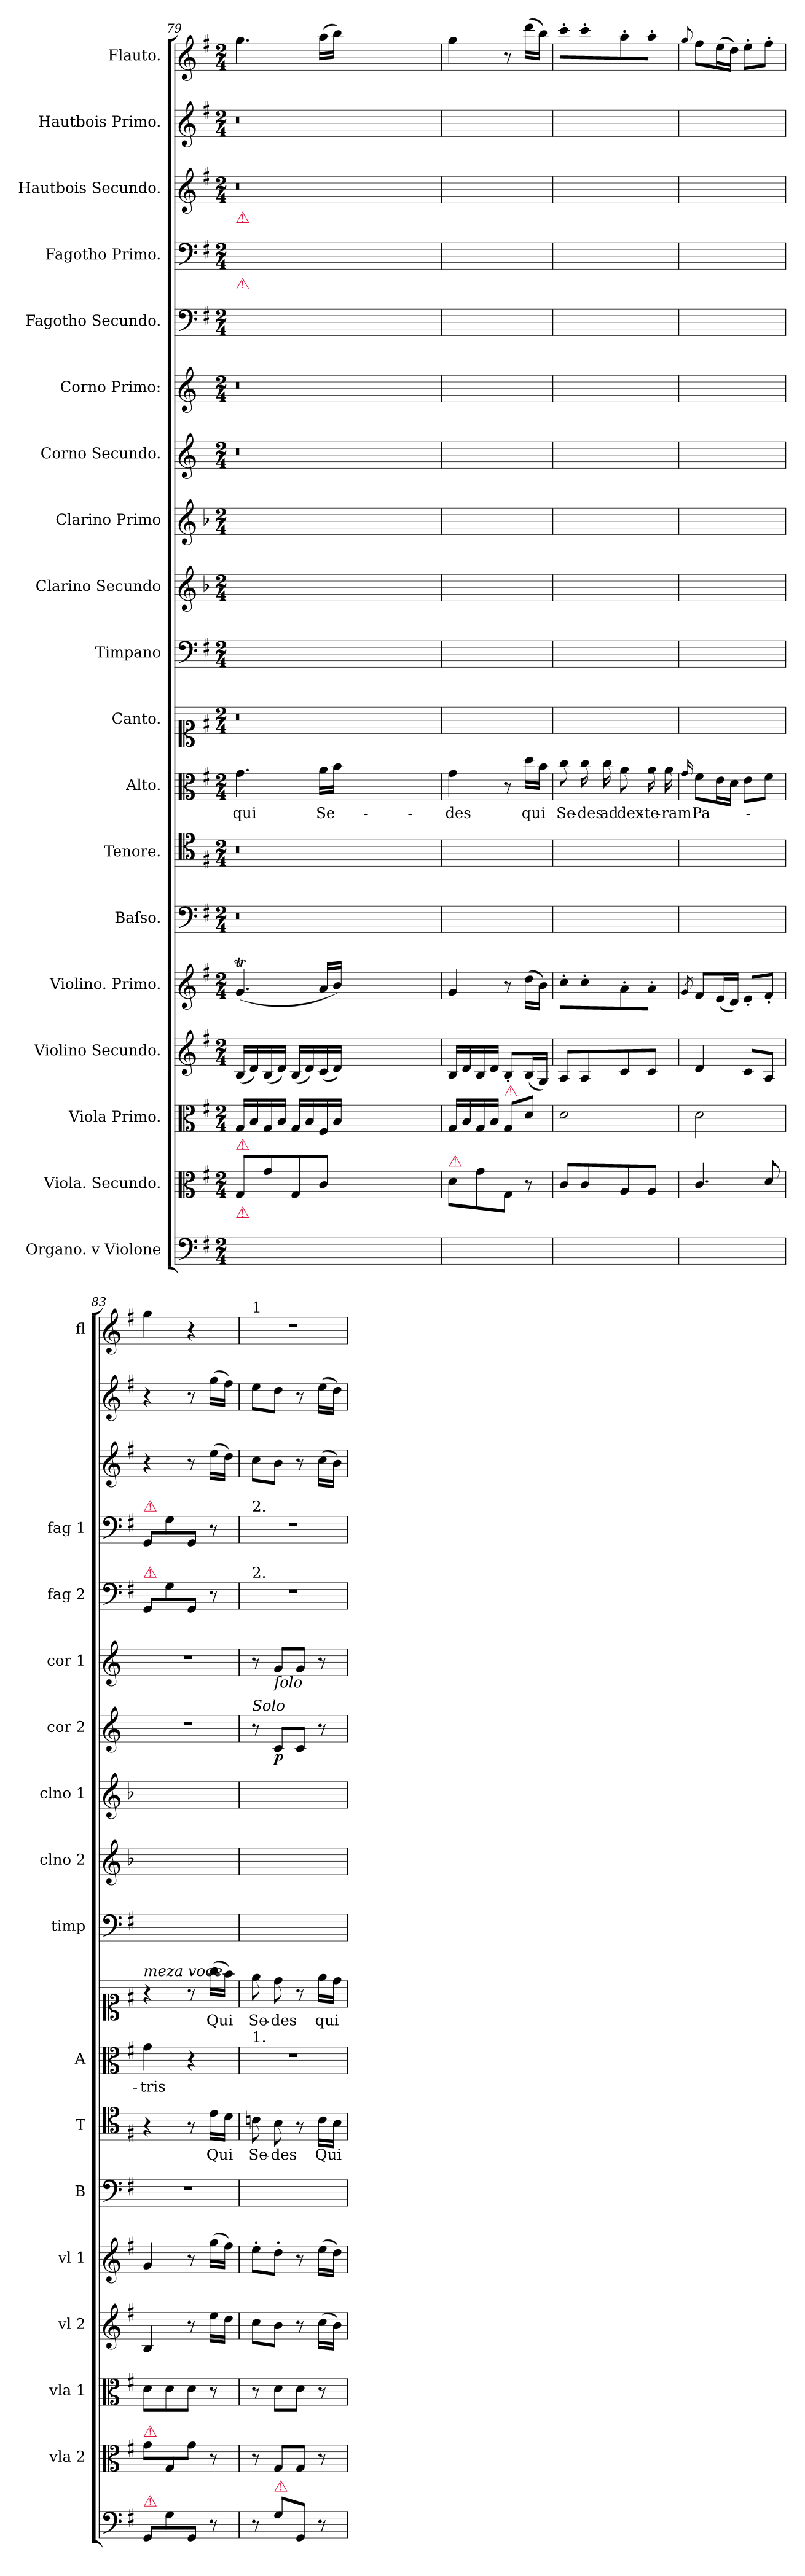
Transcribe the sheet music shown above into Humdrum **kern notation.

**kern	**kern	**kern	**kern	**kern	**kern	**kern	**text	**kern	**text	**kern	**text	**kern	**kern	**kern	**kern	**dynam	**kern	**kern	**kern	**kern	**dynam	**kern	**dynam	**kern
*part19	*part18	*part17	*part16	*part15	*part14	*part13	*part13	*part12	*part12	*part11	*part11	*part10	*part9	*part8	*part7	*part7	*part6	*part5	*part4	*part3	*part3	*part2	*part2	*part1
*staff19	*staff18	*staff17	*staff16	*staff15	*staff14	*staff13	*staff13	*staff12	*staff12	*staff11	*staff11	*staff10	*staff9	*staff8	*staff7	*staff7	*staff6	*staff5	*staff4	*staff3	*staff3	*staff2	*staff2	*staff1
*I"Organo. v Violone	*I"Viola. Secundo.	*I"Viola Primo.	*I"Violino Secundo.	*I"Violino. Primo.	*I"Baſso.	*I"Tenore.	*	*I"Alto.	*	*I"Canto.	*	*I"Timpano	*I"Clarino Secundo	*I"Clarino Primo	*I"Corno Secundo.	*	*I"Corno Primo:	*I"Fagotho Secundo.	*I"Fagotho Primo.	*I"Hautbois Secundo.	*	*I"Hautbois Primo.	*	*I"Flauto.
*	*I'vla 2	*I'vla 1	*I'vl 2	*I'vl 1	*I'B	*I'T	*	*I'A	*	*	*	*I'timp	*I'clno 2	*I'clno 1	*I'cor 2	*	*I'cor 1	*I'fag 2	*I'fag 1	*	*	*	*	*I'fl
*clefF4	*clefC3	*clefC3	*clefG2	*clefG2	*clefF4	*clefC4	*	*clefC3	*	*clefC1	*	*clefF4	*clefG2	*clefG2	*clefG2	*	*clefG2	*clefF4	*clefF4	*clefG2	*	*clefG2	*	*clefG2
*	*	*	*	*	*	*	*	*	*	*	*	*	*ITrd-1c-2	*ITrd-1c-2	*ITrd3c5	*	*ITrd3c5	*	*	*	*	*	*	*
*k[f#]	*k[f#]	*k[f#]	*k[f#]	*k[f#]	*k[f#]	*k[f#]	*	*k[f#]	*	*k[f#]	*	*k[f#]	*k[f#]	*k[f#]	*k[f#]	*	*k[f#]	*k[f#]	*k[f#]	*k[f#]	*	*k[f#]	*	*k[f#]
*G:	*G:	*G:	*G:	*G:	*G:	*G:	*	*G:	*	*G:	*	*G:	*G:	*G:	*G:	*	*G:	*	*	*G:	*	*G:	*	*G:
*M2/4	*M2/4	*M2/4	*M2/4	*M2/4	*M2/4	*M2/4	*	*M2/4	*	*M2/4	*	*M2/4	*M2/4	*M2/4	*M2/4	*	*M2/4	*M2/4	*M2/4	*M2/4	*	*M2/4	*	*M2/4
=79	=79	=79	=79	=79	=79	=79	=79	=79	=79	=79	=79	=79	=79	=79	=79	=79	=79	=79	=79	=79	=79	=79	=79	=79
!	!	!	!	!	!	!	!	!	!	!	!	!	!	!	!	!	!	!	!LO:TX:a:color=crimson:t=⚠	!	!	!	!	!
!	!	!	!	!	!	!	!	!	!	!	!	!	!	!	!	!	!	!LO:TX:a:color=crimson:t=⚠	!	!	!	!	!	!
!	!LO:TX:a:color=crimson:t=⚠	!	!	!	!	!	!	!	!	!	!	!	!	!	!	!	!	!	!	!	!	!	!	!
!LO:TX:a:color=crimson:t=⚠	!	!	!	!	!	!	!	!	!	!	!	!	!	!	!	!	!	!	!	!	!	!	!	!
8GG/Lyy	8G/L	16G/LL	(16B/LL	(4.gT/	0r	0r	.	4.g\	qui	0r	.	2ryy	2ryy	2ryy	0r	.	0r	8GG/Lyy	8GG/Lyy	0r	.	0r	.	4.gg\
.	.	16B/	16d/)	.	.	.	.	.	.	.	.	.	.	.	.	.	.	.	.	.	.	.	.	.
8G\yy	8g\	16G/	(16B/	.	.	.	.	.	.	.	.	.	.	.	.	.	.	8G\yy	8G\yy	.	.	.	.	.
.	.	16B/JJ	16d/JJ)	.	.	.	.	.	.	.	.	.	.	.	.	.	.	.	.	.	.	.	.	.
8GG/yy	8G/	16G/LL	(16B/LL	.	.	.	.	.	.	.	.	.	.	.	.	.	.	8GG/yy	8GG/yy	.	.	.	.	.
.	.	16B/	16d/)	.	.	.	.	.	.	.	.	.	.	.	.	.	.	.	.	.	.	.	.	.
8D/Jyy	8c/J	16F#/	(16c/	16a/LL	.	.	.	16a\LL	Se-	.	.	.	.	.	.	.	.	8C/Jyy	8D/Jyy	.	.	.	.	(16aa\LL
.	.	16B/JJ	16d/JJ)	16b/JJ)	.	.	.	16b\JJ	.	.	.	.	.	.	.	.	.	.	.	.	.	.	.	16bb\JJ)
1.ryy	1.ryy	1.ryy	1.ryy	1.ryy	.	.	.	1.ryy	.	.	.	1.ryy	1.ryy	1.ryy	.	.	.	1.ryy	1.ryy	.	.	.	.	1.ryy
=80	=80	=80	=80	=80	=80	=80	=80	=80	=80	=80	=80	=80	=80	=80	=80	=80	=80	=80	=80	=80	=80	=80	=80	=80
!	!LO:TX:a:color=crimson:t=⚠	!	!	!	!	!	!	!	!	!	!	!	!	!	!	!	!	!	!	!	!	!	!	!
8G\Lyy	8d\L	16G/LL	16B/LL	4g/	2ryy	2ryy	.	4g\	-des	2ryy	.	2ryy	2ryy	2ryy	2ryy	.	2ryy	8D\Lyy	8G\Lyy	2ryy	.	2ryy	.	4gg\
.	.	16B/	16d/	.	.	.	.	.	.	.	.	.	.	.	.	.	.	.	.	.	.	.	.	.
8D\yy	8g\	16G/	16B/	.	.	.	.	.	.	.	.	.	.	.	.	.	.	8G\yy	8D\yy	.	.	.	.	.
.	.	16B/JJ	16d/JJ	.	.	.	.	.	.	.	.	.	.	.	.	.	.	.	.	.	.	.	.	.
!	!	!LO:TX:a:color=crimson:t=⚠	!	!	!	!	!	!	!	!	!	!	!	!	!	!	!	!	!	!	!	!	!	!
8GG/Jyy	8G/J	8G/L	8B'/L	8r	.	.	.	8r	.	.	.	.	.	.	.	.	.	8GG/Jyy	8GG/Jyy	.	.	.	.	8r
8ryy	8r	8d\J	(16B/L	(16dd\LL	.	.	.	16dd\LL	qui	.	.	.	.	.	.	.	.	8ryy	8ryy	.	.	.	.	(16ddd\LL
.	.	.	16G/JJ)	16b\JJ)	.	.	.	16b\JJ	.	.	.	.	.	.	.	.	.	.	.	.	.	.	.	16bb\JJ)
=81	=81	=81	=81	=81	=81	=81	=81	=81	=81	=81	=81	=81	=81	=81	=81	=81	=81	=81	=81	=81	=81	=81	=81	=81
4AA/yy	8c/L	2d\	8A/L	8cc'\L	2ryy	2ryy	.	8cc\	Se-	2ryy	.	2ryy	2ryy	2ryy	2ryy	.	2ryy	4AA/yy	4AA/yy	2ryy	.	2ryy	.	8ccc'\L
.	8c/	.	8A/	8cc'\	.	.	.	16cc\	-des	.	.	.	.	.	.	.	.	.	.	.	.	.	.	8ccc'\
.	.	.	.	.	.	.	.	16cc\	ad	.	.	.	.	.	.	.	.	.	.	.	.	.	.	.
4Cn/yy	8A/	.	8c/	8a'\	.	.	.	8a\	dex-	.	.	.	.	.	.	.	.	4C/yy	4C/yy	.	.	.	.	8aa'\
.	8A/J	.	8c/J	8a'\J	.	.	.	16a\	-te-	.	.	.	.	.	.	.	.	.	.	.	.	.	.	8aa'\J
.	.	.	.	.	.	.	.	16a\	-ram	.	.	.	.	.	.	.	.	.	.	.	.	.	.	.
=82	=82	=82	=82	=82	=82	=82	=82	=82	=82	=82	=82	=82	=82	=82	=82	=82	=82	=82	=82	=82	=82	=82	=82	=82
.	.	.	.	8qg/	.	.	.	16qqg/	.	.	.	.	.	.	.	.	.	.	.	.	.	.	.	8qqgg/
4D/yy	4.c/	2d\	4d/	8f#/L	2ryy	2ryy	.	8f#\L	Pa-	2ryy	.	2ryy	2ryy	2ryy	2ryy	.	2ryy	4D/yy	4D/yy	2ryy	.	2ryy	.	8ff#\L
.	.	.	.	(16e/L	.	.	.	16e\L	.	.	.	.	.	.	.	.	.	.	.	.	.	.	.	(16ee\L
.	.	.	.	16d/JJ)	.	.	.	16d\JJ	.	.	.	.	.	.	.	.	.	.	.	.	.	.	.	16dd\JJ)
8C/Lyy	.	.	8c/L	8e'/L	.	.	.	8e\L	.	.	.	.	.	.	.	.	.	8C/Lyy	8C/Lyy	.	.	.	.	8ee'\L
8AA/Jyy	8d/	.	8A/J	8f#'/J	.	.	.	8f#\J	.	.	.	.	.	.	.	.	.	8AA/Jyy	8AA/Jyy	.	.	.	.	8ff#'\J
=83	=83	=83	=83	=83	=83	=83	=83	=83	=83	=83	=83	=83	=83	=83	=83	=83	=83	=83	=83	=83	=83	=83	=83	=83
!	!	!	!	!	!	!	!	!	!	!	!	!	!	!	!	!	!	!	!LO:TX:a:color=crimson:t=⚠	!	!	!	!	!
!	!	!	!	!	!	!	!	!	!	!	!	!	!	!	!	!	!	!LO:TX:a:color=crimson:t=⚠	!	!	!	!	!	!
!	!	!	!	!	!	!	!	!	!	!LO:TX:a:i:t=meza voce	!	!	!	!	!	!	!	!	!	!	!	!	!	!
!	!LO:TX:a:color=crimson:t=⚠	!	!	!	!	!	!	!	!	!	!	!	!	!	!	!	!	!	!	!	!	!	!	!
!LO:TX:a:color=crimson:t=⚠	!	!	!	!	!	!	!	!	!	!	!	!	!	!	!	!	!	!	!	!	!	!	!	!
!	!	!	!	!	!LO:N:vis=1	!	!	!	!	!	!	!	!	!	!	!	!	!	!	!	!	!	!	!
8GG/L	8g\L	8d\L	4B/	4g/	2r	4r	.	4g\	-tris	4r	.	2ryy	2ryy	2ryy	2r	.	2r	8GG/L	8GG/L	4r	.	4r	.	4gg\
8G\	8G/	8d\	.	.	.	.	.	.	.	.	.	.	.	.	.	.	.	8G\	8G\	.	.	.	.	.
8GG/J	8g\J	8d\J	8r	8r	.	8r	.	4r	.	8r	.	.	.	.	.	.	.	8GG/J	8GG/J	8r	.	8r	.	4r
!	!	!	!	!	!	!	!	!	!	!	!	!	!	!	!	!	!	!	!	!	!LO:DY:b	!	!LO:DY:b	!
8r	8r	8r	16ee\LL	(16gg\LL	.	16e\LL	Qui	.	.	(16gg\LL	Qui	.	.	.	.	.	.	8r	8r	(16ee\LL	pia.	(16gg\LL	p&colon;	.
.	.	.	16dd\JJ	16ff#\JJ)	.	16d\JJ	.	.	.	16ff#\JJ)	.	.	.	.	.	.	.	.	.	16dd\JJ)	.	16ff#\JJ)	.	.
=84	=84	=84	=84	=84	=84	=84	=84	=84	=84	=84	=84	=84	=84	=84	=84	=84	=84	=84	=84	=84	=84	=84	=84	=84
!	!	!	!	!	!	!	!	!	!	!	!	!	!	!	!	!	!	!	!	!	!	!	!	!LO:TX:a:t=1
!	!	!	!	!	!	!	!	!	!	!	!	!	!	!	!	!	!	!	!LO:TX:a:t=2.	!	!	!	!	!
!	!	!	!	!	!	!	!	!	!	!	!	!	!	!	!	!	!	!LO:TX:a:t=2.	!	!	!	!	!	!
!	!	!	!	!	!	!	!	!	!	!	!	!	!	!	!LO:TX:a:i:t=Solo	!	!	!	!	!	!	!	!	!
!	!	!	!	!	!	!	!	!LO:TX:a:t=1.	!	!	!	!	!	!	!	!	!	!	!	!	!	!	!	!
!	!	!	!	!	!	!	!	!	!	!	!	!	!	!	!	!	!	!LO:N:vis=1	!LO:N:vis=1	!	!	!	!	!
8r	8r	8r	8cc\L	8ee'\L	2ryy	8cn\	Se-	2r	.	8ee\	Se-	2ryy	2ryy	2ryy	8r	.	8r	2r	2r	8cc\L	.	8ee\L	.	2r
!	!	!	!	!	!	!	!	!	!	!	!	!	!	!	!	!	!LO:TX:b:i:t=ſolo	!	!	!	!	!	!	!
!LO:TX:a:color=crimson:t=⚠	!	!	!	!	!	!	!	!	!	!	!	!	!	!	!	!	!	!	!	!	!	!	!	!
8G\L	8G/L	8d\L	8b\J	8dd'\J	.	8B\	-des	.	.	8dd\	-des	.	.	.	8G/L	p	8d/L	.	.	8b\J	.	8dd\J	.	.
8GG/J	8G/J	8d\J	8r	8r	.	8r	.	.	.	8r	.	.	.	.	8G/J	.	8d/J	.	.	8r	.	8r	.	.
8r	8r	8r	(16cc\LL	(16ee\LL	.	16c\LL	Qui	.	.	16ee\LL	qui	.	.	.	8r	.	8r	.	.	(16cc\LL	.	(16ee\LL	.	.
.	.	.	16b\JJ)	16dd\JJ)	.	16B\JJ	.	.	.	16dd\JJ	.	.	.	.	.	.	.	.	.	16b\JJ)	.	16dd\JJ)	.	.
=	=	=	=	=	=	=	=	=	=	=	=	=	=	=	=	=	=	=	=	=	=	=	=	=
*-	*-	*-	*-	*-	*-	*-	*-	*-	*-	*-	*-	*-	*-	*-	*-	*-	*-	*-	*-	*-	*-	*-	*-	*-
